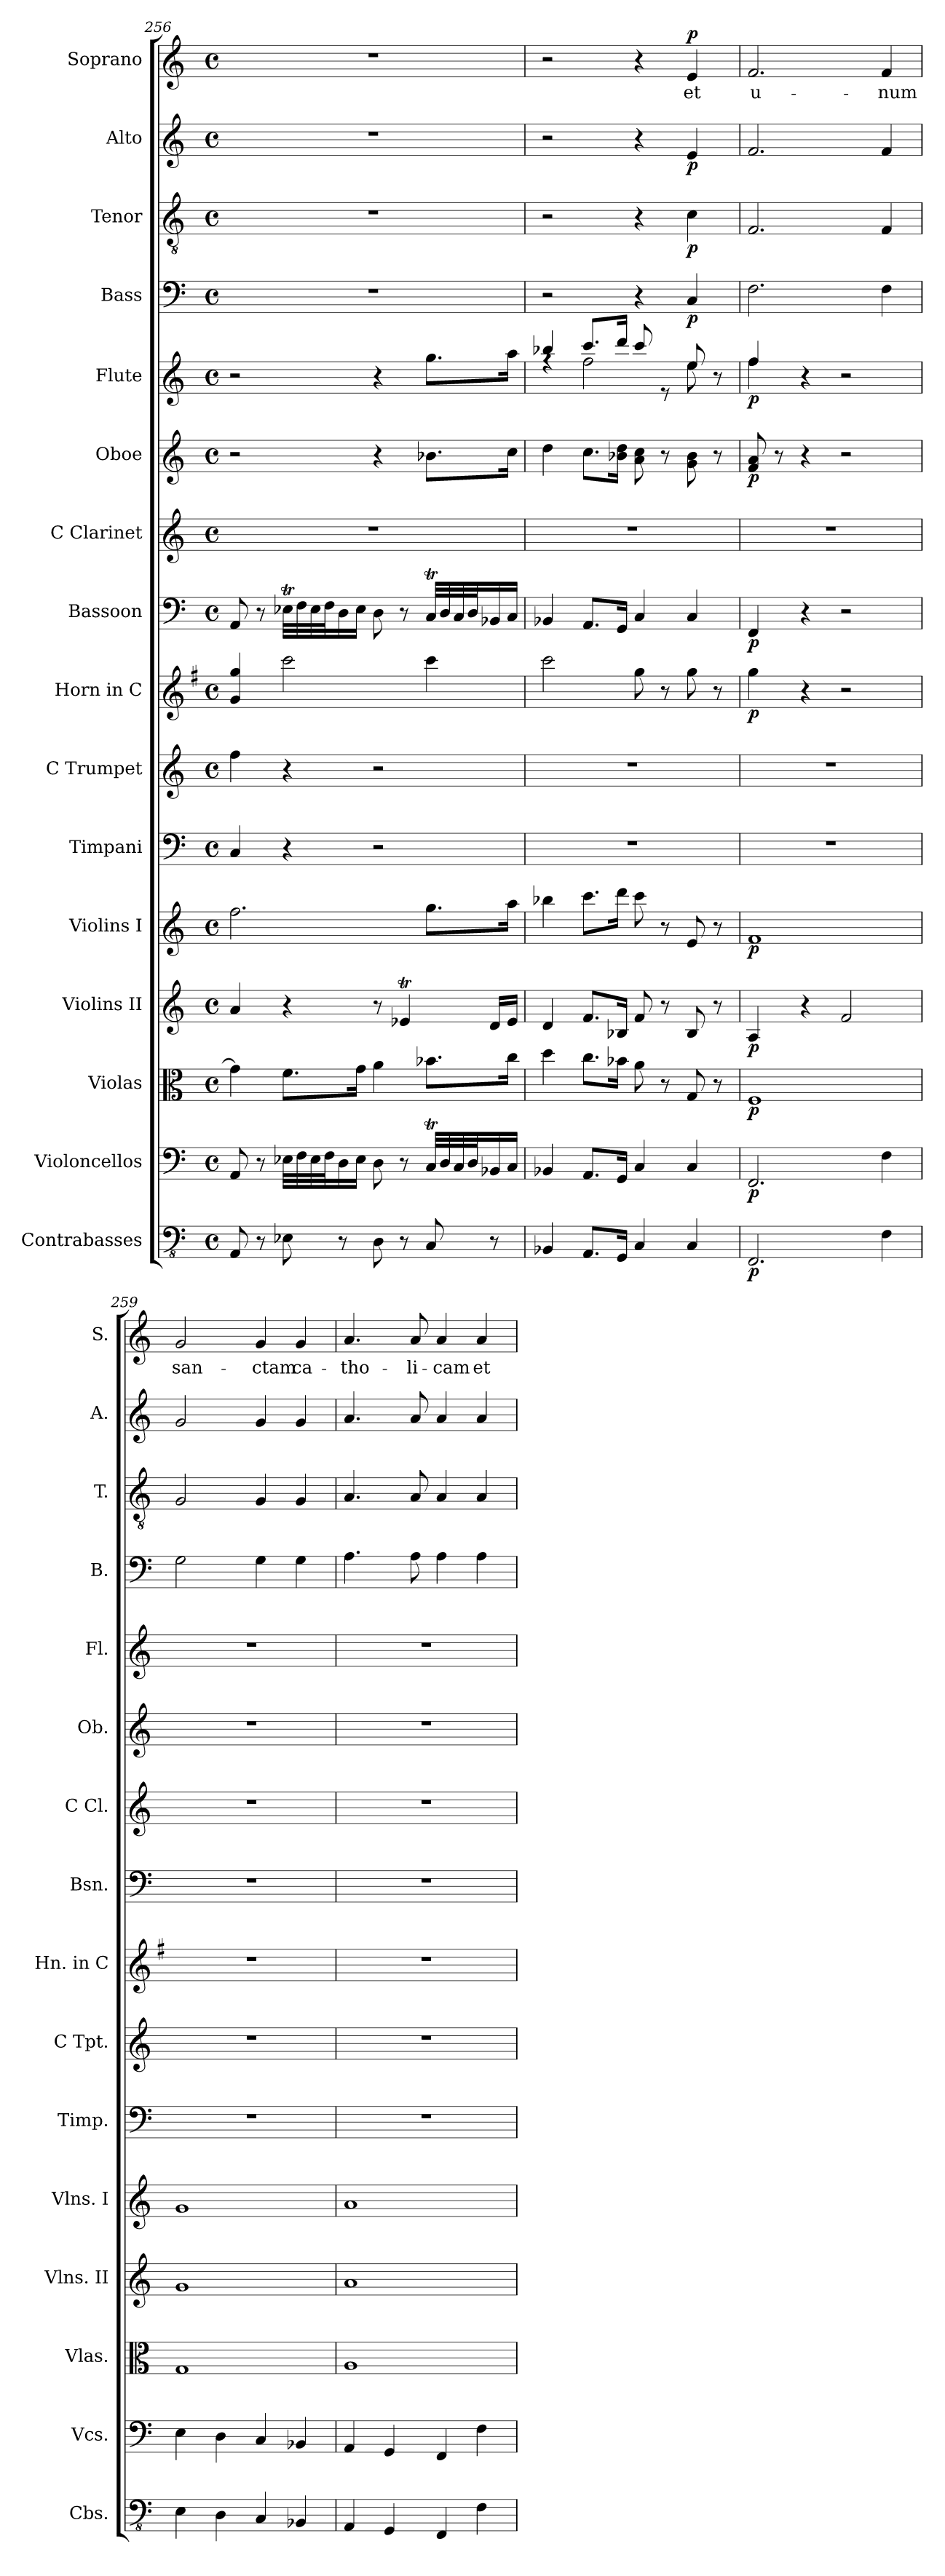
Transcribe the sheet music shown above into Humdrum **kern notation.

**kern	**dynam	**kern	**dynam	**kern	**dynam	**kern	**dynam	**kern	**dynam	**kern	**kern	**kern	**dynam	**kern	**dynam	**kern	**kern	**dynam	**kern	**dynam	**kern	**dynam	**kern	**dynam	**kern	**dynam	**kern	**text	**dynam
*part16	*part16	*part15	*part15	*part14	*part14	*part13	*part13	*part12	*part12	*part11	*part10	*part9	*part9	*part8	*part8	*part7	*part6	*part6	*part5	*part5	*part4	*part4	*part3	*part3	*part2	*part2	*part1	*part1	*part1
*staff16	*staff16	*staff15	*staff15	*staff14	*staff14	*staff13	*staff13	*staff12	*staff12	*staff11	*staff10	*staff9	*staff9	*staff8	*staff8	*staff7	*staff6	*staff6	*staff5	*staff5	*staff4	*staff4	*staff3	*staff3	*staff2	*staff2	*staff1	*staff1	*staff1
*I"Contrabasses	*	*I"Violoncellos	*	*I"Violas	*	*I"Violins II	*	*I"Violins I	*	*I"Timpani	*I"C Trumpet	*I"Horn in C	*	*I"Bassoon	*	*I"C Clarinet	*I"Oboe	*	*I"Flute	*	*I"Bass	*	*I"Tenor	*	*I"Alto	*	*I"Soprano	*	*
*I'Cbs.	*	*I'Vcs.	*	*I'Vlas.	*	*I'Vlns. II	*	*I'Vlns. I	*	*I'Timp.	*I'C Tpt.	*I'Hn. in C	*	*I'Bsn.	*	*I'C Cl.	*I'Ob.	*	*I'Fl.	*	*I'B.	*	*I'T.	*	*I'A.	*	*I'S.	*	*
!!LO:PB:g=z
*clefFv4	*	*clefF4	*	*clefC3	*	*clefG2	*	*clefG2	*	*clefF4	*clefG2	*clefG2	*	*clefF4	*	*clefG2	*clefG2	*	*clefG2	*	*clefF4	*	*clefGv2	*	*clefG2	*	*clefG2	*	*
*	*	*	*	*	*	*	*	*	*	*	*	*ITrd4c7	*	*	*	*ITrd1c2	*	*	*	*	*	*	*	*	*	*	*	*	*
*k[]	*	*k[]	*	*k[]	*	*k[]	*	*k[]	*	*k[]	*k[]	*k[]	*	*k[]	*	*k[b-e-]	*k[]	*	*k[]	*	*k[]	*	*k[]	*	*k[]	*	*k[]	*	*
*M4/4	*	*M4/4	*	*M4/4	*	*M4/4	*	*M4/4	*	*M4/4	*M4/4	*M4/4	*	*M4/4	*	*M4/4	*M4/4	*	*M4/4	*	*M4/4	*	*M4/4	*	*M4/4	*	*M4/4	*	*
*met(c)	*	*met(c)	*	*met(c)	*	*met(c)	*	*met(c)	*	*met(c)	*met(c)	*met(c)	*	*met(c)	*	*met(c)	*met(c)	*	*met(c)	*	*met(c)	*	*met(c)	*	*met(c)	*	*met(c)	*	*
=256	=256	=256	=256	=256	=256	=256	=256	=256	=256	=256	=256	=256	=256	=256	=256	=256	=256	=256	=256	=256	=256	=256	=256	=256	=256	=256	=256	=256	=256
8AAA/	.	8AA/	.	4g\]	.	4a/	.	2.ff\	.	4C/	4ff\	4c/ 4cc/	.	8AA/	.	1r	2r	.	2r	.	1r	.	1r	.	1r	.	1r	.	.
8r	.	8r	.	.	.	.	.	.	.	.	.	.	.	8r	.	.	.	.	.	.	.	.	.	.	.	.	.	.	.
8EE-X\	.	32E-X\LLL	.	8.f\L	.	4r	.	.	.	4r	4r	2ff\	.	32E-XT!\LLL	.	.	.	.	.	.	.	.	.	.	.	.	.	.	.
.	.	32F\	.	.	.	.	.	.	.	.	.	.	.	32F!\	.	.	.	.	.	.	.	.	.	.	.	.	.	.	.
.	.	32E-\	.	.	.	.	.	.	.	.	.	.	.	32E-!\	.	.	.	.	.	.	.	.	.	.	.	.	.	.	.
.	.	32F\J	.	.	.	.	.	.	.	.	.	.	.	32F!\J	.	.	.	.	.	.	.	.	.	.	.	.	.	.	.
8r	.	16D\	.	.	.	.	.	.	.	.	.	.	.	16D\	.	.	.	.	.	.	.	.	.	.	.	.	.	.	.
.	.	16E-\JJ	.	16g\Jk	.	.	.	.	.	.	.	.	.	16E-\JJ	.	.	.	.	.	.	.	.	.	.	.	.	.	.	.
8DD\	.	8D\	.	4a\	.	8r	.	.	.	2r	2r	.	.	8D\	.	.	4r	.	4r	.	.	.	.	.	.	.	.	.	.
8r	.	8r	.	.	.	4e-XT/	.	.	.	.	.	.	.	8r	.	.	.	.	.	.	.	.	.	.	.	.	.	.	.
8CC/	.	32CT!/LLL	.	8.b-X\L	.	.	.	8.gg\L	.	.	.	4ff\	.	32CT!/LLL	.	.	8.b-X\L	.	8.gg\L	.	.	.	.	.	.	.	.	.	.
.	.	32D!/	.	.	.	.	.	.	.	.	.	.	.	32D!/	.	.	.	.	.	.	.	.	.	.	.	.	.	.	.
.	.	32C!/	.	.	.	.	.	.	.	.	.	.	.	32C!/	.	.	.	.	.	.	.	.	.	.	.	.	.	.	.
.	.	32D!/J	.	.	.	.	.	.	.	.	.	.	.	32D!/J	.	.	.	.	.	.	.	.	.	.	.	.	.	.	.
8r	.	16BB-X/	.	.	.	16d/LL	.	.	.	.	.	.	.	16BB-X/	.	.	.	.	.	.	.	.	.	.	.	.	.	.	.
.	.	16C/JJ	.	16cc\Jk	.	16e-/JJ	.	16aa\Jk	.	.	.	.	.	16C/JJ	.	.	16cc\Jk	.	16aa\Jk	.	.	.	.	.	.	.	.	.	.
=257	=257	=257	=257	=257	=257	=257	=257	=257	=257	=257	=257	=257	=257	=257	=257	=257	=257	=257	=257	=257	=257	=257	=257	=257	=257	=257	=257	=257	=257
*	*	*	*	*	*	*	*	*	*	*	*	*	*	*	*	*	*	*	*^	*	*	*	*	*	*	*	*	*	*
4BBB-X/	.	4BB-X/	.	4dd\	.	4d/	.	4bb-X\	.	1r	1r	2ff\	.	4BB-X/	.	1r	4dd\	.	4bb-X/	4rff	.	2r	.	2r	.	2r	.	2r	.	.
8.AAA/L	.	8.AA/L	.	8.cc\L	.	8.f/L	.	8.ccc\L	.	.	.	.	.	8.AA/L	.	.	8.cc\L	.	8.ccc/L	2ff\	.	.	.	.	.	.	.	.	.	.
16GGG/Jk	.	16GG/Jk	.	16b-X\Jk	.	16B-X/Jk	.	16ddd\Jk	.	.	.	.	.	16GG/Jk	.	.	16b-X\ 16dd\Jk	.	16ddd/Jk	.	.	.	.	.	.	.	.	.	.	.
4CC/	.	4C/	.	8a\	.	8f/	.	8ccc\	.	.	.	8cc\	.	4C/	.	.	8a\ 8cc\	.	8ccc/	.	.	4r	.	4r	.	4r	.	4r	.	.
.	.	.	.	8r	.	8r	.	8r	.	.	.	8r	.	.	.	.	8r	.	8re	.	.	.	.	.	.	.	.	.	.	.
!	!	!	!	!	!	!	!	!	!	!	!	!	!	!	!	!	!	!	!	!	!	!	!LO:DY:b	!	!LO:DY:b	!	!LO:DY:b	!	!LO:LY:b	!LO:DY:a
4CC/	.	4C/	.	8G/	.	8B-/	.	8e/	.	.	.	8cc\	.	4C/	.	.	8g\ 8b-\	.	8ee/	8ee\	.	4C/	p	4c\	p	4e/	p	4e/	et	p
.	.	.	.	8r	.	8r	.	8r	.	.	.	8r	.	.	.	.	8r	.	8r	8ryy	.	.	.	.	.	.	.	.	.	.
=258	=258	=258	=258	=258	=258	=258	=258	=258	=258	=258	=258	=258	=258	=258	=258	=258	=258	=258	=258	=258	=258	=258	=258	=258	=258	=258	=258	=258	=258	=258
!	!LO:DY:b	!	!LO:DY:b	!	!LO:DY:b	!	!LO:DY:b	!	!LO:DY:b	!	!	!	!LO:DY:b	!	!LO:DY:b	!	!	!LO:DY:b	!	!	!LO:DY:b	!	!	!	!	!	!	!	!LO:LY:b	!
2.FFF/	p	2.FF/	p	1F	p	4A/	p	1f	p	1r	1r	4cc\	p	4FF/	p	1r	8f/ 8a/	p	4ff/	4ff\	p	2.F\	.	2.F/	.	2.f/	.	2.f/	u-	.
.	.	.	.	.	.	.	.	.	.	.	.	.	.	.	.	.	8r	.	.	.	.	.	.	.	.	.	.	.	.	.
.	.	.	.	.	.	4r	.	.	.	.	.	4r	.	4r	.	.	4r	.	4r	4ryy	.	.	.	.	.	.	.	.	.	.
.	.	.	.	.	.	2f/	.	.	.	.	.	2r	.	2r	.	.	2r	.	2r	2ryy	.	.	.	.	.	.	.	.	.	.
!	!	!	!	!	!	!	!	!	!	!	!	!	!	!	!	!	!	!	!	!	!	!	!	!	!	!	!	!	!LO:LY:b	!
4FF\	.	4F\	.	.	.	.	.	.	.	.	.	.	.	.	.	.	.	.	.	.	.	4F\	.	4F/	.	4f/	.	4f/	-num	.
*	*	*	*	*	*	*	*	*	*	*	*	*	*	*	*	*	*	*	*v	*v	*	*	*	*	*	*	*	*	*	*
=259	=259	=259	=259	=259	=259	=259	=259	=259	=259	=259	=259	=259	=259	=259	=259	=259	=259	=259	=259	=259	=259	=259	=259	=259	=259	=259	=259	=259	=259
!	!	!	!	!	!	!	!	!	!	!	!	!	!	!	!	!	!	!	!	!	!	!	!	!	!	!	!	!LO:LY:b	!
4EE\	.	4E\	.	1G	.	1g	.	1g	.	1r	1r	1r	.	1r	.	1r	1r	.	1r	.	2G\	.	2G/	.	2g/	.	2g/	san-	.
4DD\	.	4D\	.	.	.	.	.	.	.	.	.	.	.	.	.	.	.	.	.	.	.	.	.	.	.	.	.	.	.
!	!	!	!	!	!	!	!	!	!	!	!	!	!	!	!	!	!	!	!	!	!	!	!	!	!	!	!	!LO:LY:b	!
4CC/	.	4C/	.	.	.	.	.	.	.	.	.	.	.	.	.	.	.	.	.	.	4G\	.	4G/	.	4g/	.	4g/	-ctam	.
!	!	!	!	!	!	!	!	!	!	!	!	!	!	!	!	!	!	!	!	!	!	!	!	!	!	!	!	!LO:LY:b	!
4BBB-X/	.	4BB-X/	.	.	.	.	.	.	.	.	.	.	.	.	.	.	.	.	.	.	4G\	.	4G/	.	4g/	.	4g/	ca-	.
=260	=260	=260	=260	=260	=260	=260	=260	=260	=260	=260	=260	=260	=260	=260	=260	=260	=260	=260	=260	=260	=260	=260	=260	=260	=260	=260	=260	=260	=260
!	!	!	!	!	!	!	!	!	!	!	!	!	!	!	!	!	!	!	!	!	!	!	!	!	!	!	!	!LO:LY:b	!
4AAA/	.	4AA/	.	1A	.	1a	.	1a	.	1r	1r	1r	.	1r	.	1r	1r	.	1r	.	4.A\	.	4.A/	.	4.a/	.	4.a/	-tho-	.
4GGG/	.	4GG/	.	.	.	.	.	.	.	.	.	.	.	.	.	.	.	.	.	.	.	.	.	.	.	.	.	.	.
!	!	!	!	!	!	!	!	!	!	!	!	!	!	!	!	!	!	!	!	!	!	!	!	!	!	!	!	!LO:LY:b	!
.	.	.	.	.	.	.	.	.	.	.	.	.	.	.	.	.	.	.	.	.	8A\	.	8A/	.	8a/	.	8a/	-li-	.
!	!	!	!	!	!	!	!	!	!	!	!	!	!	!	!	!	!	!	!	!	!	!	!	!	!	!	!	!LO:LY:b	!
4FFF/	.	4FF/	.	.	.	.	.	.	.	.	.	.	.	.	.	.	.	.	.	.	4A\	.	4A/	.	4a/	.	4a/	-cam	.
!	!	!	!	!	!	!	!	!	!	!	!	!	!	!	!	!	!	!	!	!	!	!	!	!	!	!	!	!LO:LY:b	!
4FF\	.	4F\	.	.	.	.	.	.	.	.	.	.	.	.	.	.	.	.	.	.	4A\	.	4A/	.	4a/	.	4a/	et	.
=	=	=	=	=	=	=	=	=	=	=	=	=	=	=	=	=	=	=	=	=	=	=	=	=	=	=	=	=	=
*-	*-	*-	*-	*-	*-	*-	*-	*-	*-	*-	*-	*-	*-	*-	*-	*-	*-	*-	*-	*-	*-	*-	*-	*-	*-	*-	*-	*-	*-
